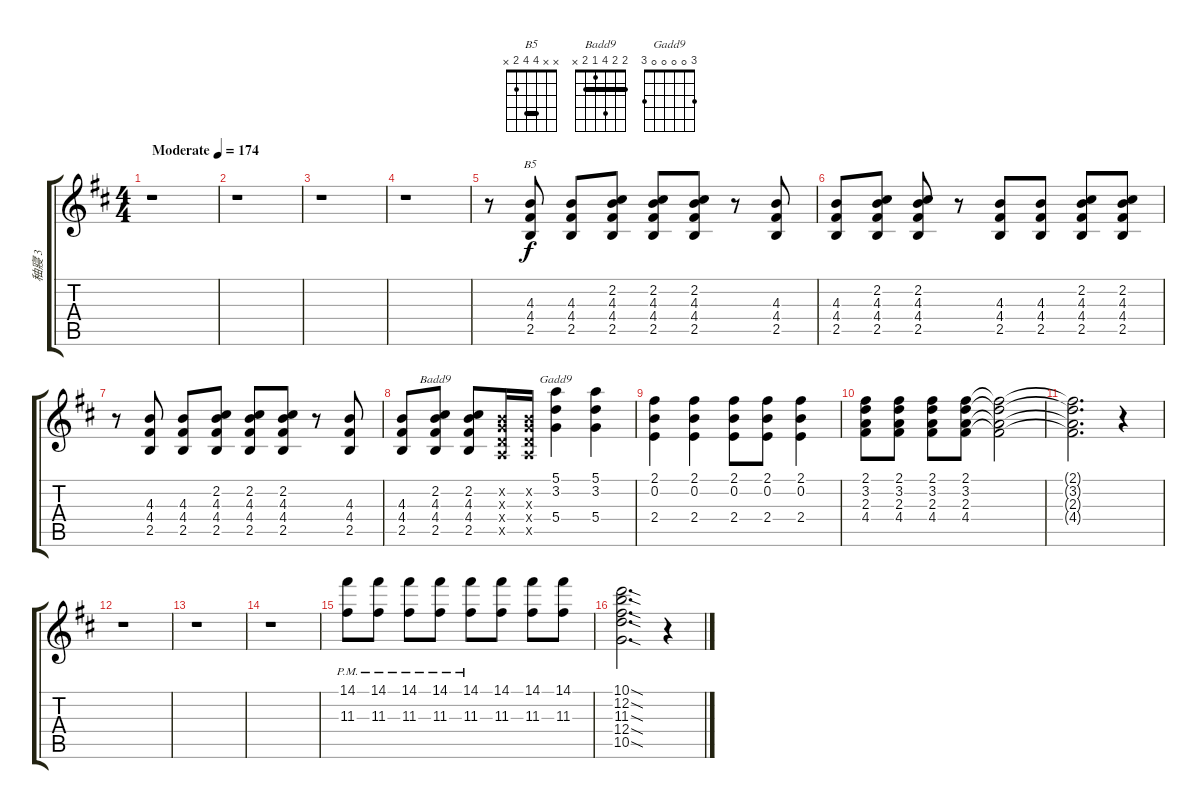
\track ("秞寢 3" "秞寢 3") {instrument distortionguitar}
\staff {score tabs}
\tuning (E4 B3 G3 D3 A2 E2) {hide}
\chord ("B5" x x 4 4 2 x) {barre 4}
\chord ("Badd9" 2 2 4 1 2 x) {barre 2}
\chord ("Gadd9" 3 0 0 0 0 3)
\ts (4 4)
\tempo (174 "Moderate")
\clef g2
\ks d
r.1{dy f instrument distortionguitar} |
r.1 |
r.1 |
r.1 |
r.8 (4.3 4.4 2.5).8{ch "B5"} (4.3 4.4 2.5).8 (2.2 4.3 4.4 2.5).8 (2.2 4.3 4.4 2.5).8 (2.2 4.3 4.4 2.5).8 r.8 (4.3 4.4 2.5).8 |
(4.3 4.4 2.5).8 (2.2 4.3 4.4 2.5).8 (2.2 4.3 4.4 2.5).8 r.8 (4.3 4.4 2.5).8 (4.3 4.4 2.5).8 (2.2 4.3 4.4 2.5).8 (2.2 4.3 4.4 2.5).8 |
r.8 (4.3 4.4 2.5).8 (4.3 4.4 2.5).8 (2.2 4.3 4.4 2.5).8 (2.2 4.3 4.4 2.5).8 (2.2 4.3 4.4 2.5).8 r.8 (4.3 4.4 2.5).8 |
(4.3 4.4 2.5).8 (2.2 4.3 4.4 2.5).8{ch "Badd9"} (2.2 4.3 4.4 2.5).8 (0.2{x} 0.3{x} 0.4{x} 0.5{x}).16 (0.2{x} 0.3{x} 0.4{x} 0.5{x}).16 (5.1 3.2 5.4).4{ch "Gadd9"} (5.1 3.2 5.4).4 |
(2.1 0.2 2.4).4 (2.1 0.2 2.4).4 (2.1 0.2 2.4).8 (2.1 0.2 2.4).8 (2.1 0.2 2.4).4 |
(2.1 3.2 2.3 4.4).8 (2.1 3.2 2.3 4.4).8 (2.1 3.2 2.3 4.4).8 (2.1 3.2 2.3 4.4).8 (2.1{t} 3.2{t} 2.3{t} 4.4{t}).2 |
(2.1{t} 3.2{t} 2.3{t} 4.4{t}).2{d} r.4 |
r.1 |
r.1 |
r.1 |
(14.1{pm} 11.3).8 (14.1{pm} 11.3).8 (14.1{pm} 11.3).8 (14.1{pm} 11.3).8 (14.1{pm} 11.3).8 (14.1 11.3).8 (14.1 11.3).8 (14.1 11.3).8 |
(10.1{sod} 12.2{sod} 11.3{sod} 12.4{sod} 10.5{sod}).2{d} r.4
